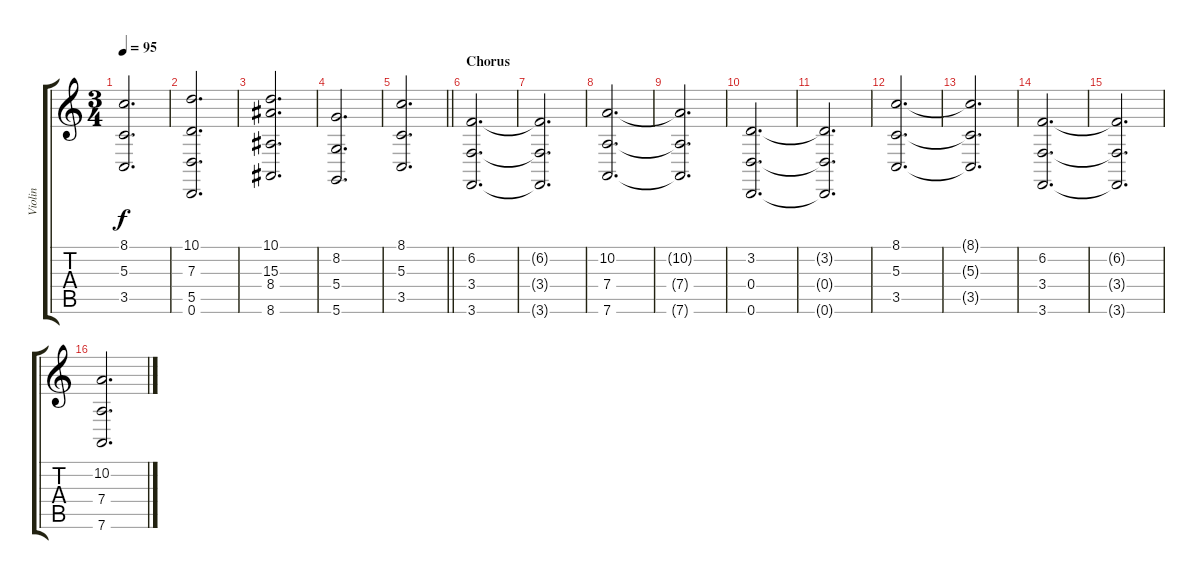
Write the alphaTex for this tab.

\track ("Violin" "Violin") {instrument stringensemble1}
\staff {score tabs}
\tuning (E4 B3 G3 D3 A2 D2) {hide}
\ts (3 4)
\tempo 95
\clef g2
\ks c
(8.1 5.3 3.5).2{d dy f} |
(10.1 7.3 5.5 0.6).2{d} |
(10.1 15.3 8.4 8.6).2{d} |
(8.2 5.4 5.6).2{d} |
\barLineRight lightlight
(8.1 5.3 3.5).2{d} |
\section ("" "Chorus")
(6.2 3.4 3.6).2{d} |
(6.2{t} 3.4{t} 3.6{t}).2{d} |
(10.2 7.4 7.6).2{d} |
(10.2{t} 7.4{t} 7.6{t}).2{d} |
(3.2 0.4 0.6).2{d} |
(3.2{t} 0.4{t} 0.6{t}).2{d} |
(8.1 5.3 3.5).2{d} |
(8.1{t} 5.3{t} 3.5{t}).2{d} |
(6.2 3.4 3.6).2{d} |
(6.2{t} 3.4{t} 3.6{t}).2{d} |
(10.2 7.4 7.6).2{d}
